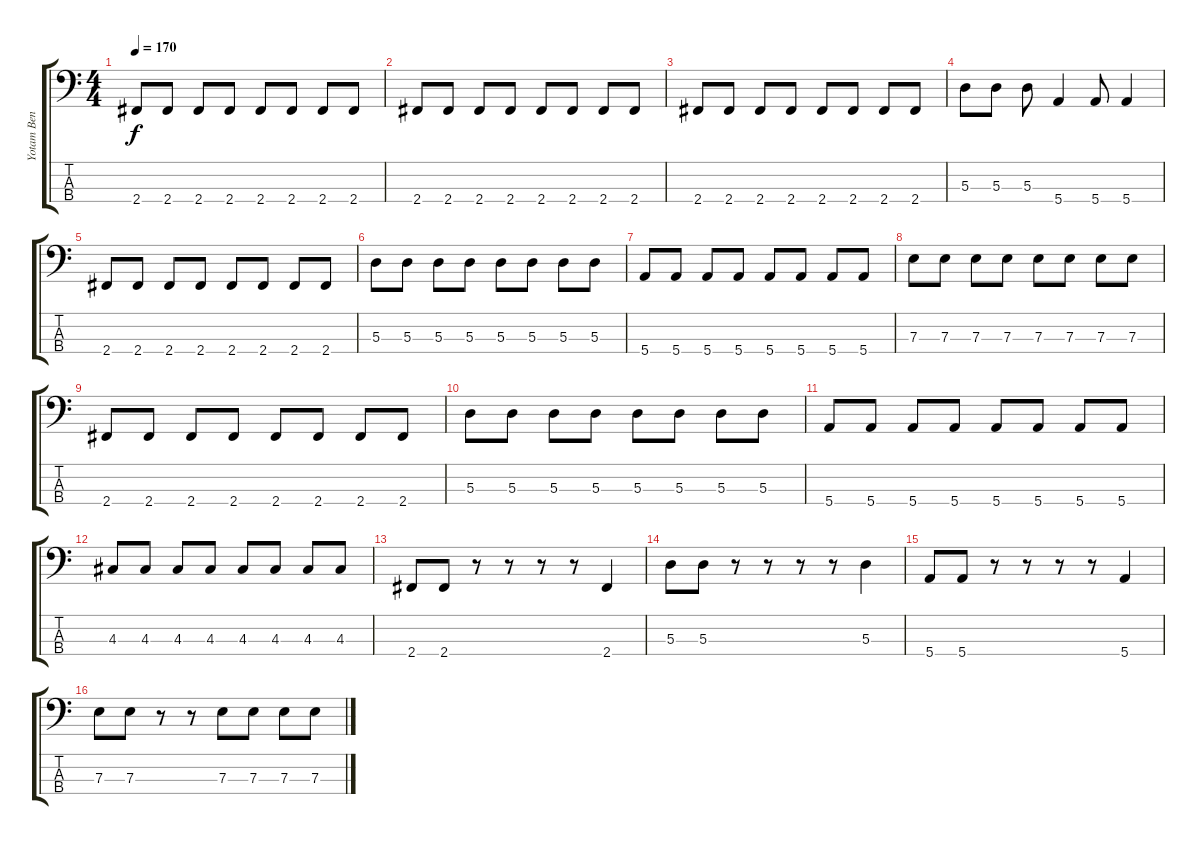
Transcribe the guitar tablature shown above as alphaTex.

\track ("Yotam Ben Horin (bass)" "Yotam Ben ") {instrument electricbasspick}
\staff {score tabs}
\tuning (G2 D2 A1 E1) {hide}
\ts (4 4)
\tempo 170
\clef f4
\ks c
2.4.8{dy f} 2.4.8 2.4.8 2.4.8 2.4.8 2.4.8 2.4.8 2.4.8 |
2.4.8 2.4.8 2.4.8 2.4.8 2.4.8 2.4.8 2.4.8 2.4.8 |
2.4.8 2.4.8 2.4.8 2.4.8 2.4.8 2.4.8 2.4.8 2.4.8 |
5.3.8 5.3.8 5.3.8 5.4.4 5.4.8 5.4.4 |
2.4.8 2.4.8 2.4.8 2.4.8 2.4.8 2.4.8 2.4.8 2.4.8 |
5.3.8 5.3.8 5.3.8 5.3.8 5.3.8 5.3.8 5.3.8 5.3.8 |
5.4.8 5.4.8 5.4.8 5.4.8 5.4.8 5.4.8 5.4.8 5.4.8 |
7.3.8 7.3.8 7.3.8 7.3.8 7.3.8 7.3.8 7.3.8 7.3.8 |
2.4.8 2.4.8 2.4.8 2.4.8 2.4.8 2.4.8 2.4.8 2.4.8 |
5.3.8 5.3.8 5.3.8 5.3.8 5.3.8 5.3.8 5.3.8 5.3.8 |
5.4.8 5.4.8 5.4.8 5.4.8 5.4.8 5.4.8 5.4.8 5.4.8 |
4.3.8 4.3.8 4.3.8 4.3.8 4.3.8 4.3.8 4.3.8 4.3.8 |
2.4.8 2.4.8 r.8 r.8 r.8 r.8 2.4.4 |
5.3.8 5.3.8 r.8 r.8 r.8 r.8 5.3.4 |
5.4.8 5.4.8 r.8 r.8 r.8 r.8 5.4.4 |
7.3.8 7.3.8 r.8 r.8 7.3.8 7.3.8 7.3.8 7.3.8
